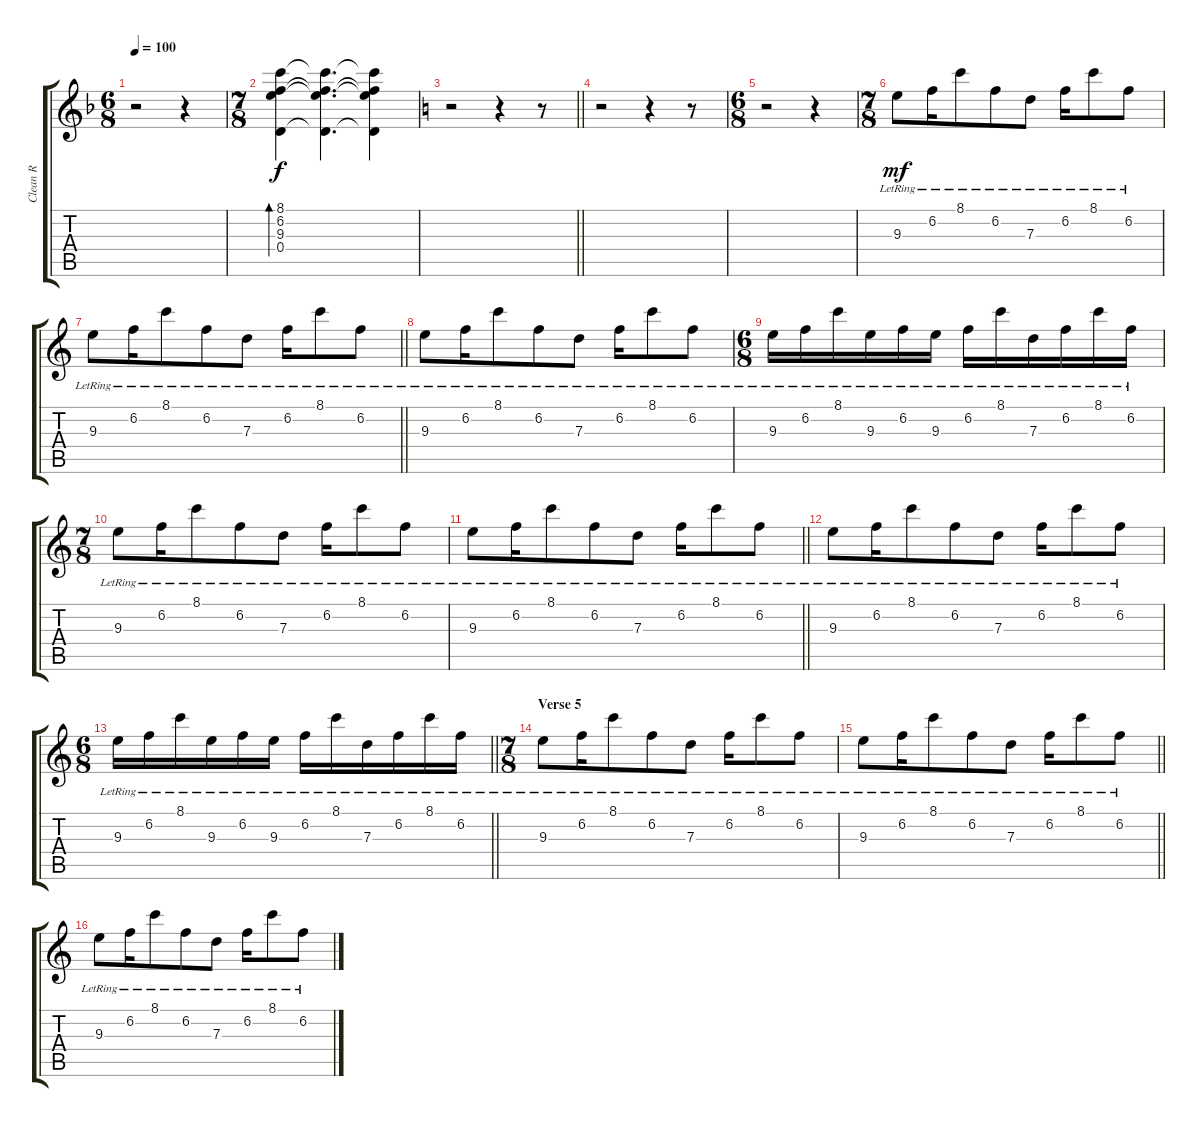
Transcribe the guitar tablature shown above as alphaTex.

\track ("Clean R" "Clean R") {instrument acousticguitarsteel}
\staff {score tabs}
\tuning (E4 B3 G3 D3 A2 D2) {hide}
\ts (6 8)
\tempo 100
\clef g2
\ks f
r.2{dy mf} r.4 |
\ts (7 8)
(8.1 6.2 9.3 0.4).4{bd 30 dy f} (8.1{t} 6.2{t} 9.3{t} 0.4{t}).4{d} (8.1{t} 6.2{t} 9.3{t} 0.4{t}).4 |
\barLineRight lightlight
\ks c
r.2 r.4 r.8 |
r.2 r.4 r.8 |
\ts (6 8)
r.2 r.4 |
\ts (7 8)
9.3{lr}.8{dy mf} 6.2{lr}.16 8.1{lr}.8 6.2{lr}.8 7.3{lr}.8 6.2{lr}.16 8.1{lr}.8 6.2{lr}.8 |
\barLineRight lightlight
9.3{lr}.8 6.2{lr}.16 8.1{lr}.8 6.2{lr}.8 7.3{lr}.8 6.2{lr}.16 8.1{lr}.8 6.2{lr}.8 |
9.3{lr}.8 6.2{lr}.16 8.1{lr}.8 6.2{lr}.8 7.3{lr}.8 6.2{lr}.16 8.1{lr}.8 6.2{lr}.8 |
\ts (6 8)
9.3{lr}.16 6.2{lr}.16 8.1{lr}.16 9.3{lr}.16 6.2{lr}.16 9.3{lr}.16 6.2{lr}.16 8.1{lr}.16 7.3{lr}.16 6.2{lr}.16 8.1{lr}.16 6.2{lr}.16 |
\ts (7 8)
9.3{lr}.8 6.2{lr}.16 8.1{lr}.8 6.2{lr}.8 7.3{lr}.8 6.2{lr}.16 8.1{lr}.8 6.2{lr}.8 |
\barLineRight lightlight
9.3{lr}.8 6.2{lr}.16 8.1{lr}.8 6.2{lr}.8 7.3{lr}.8 6.2{lr}.16 8.1{lr}.8 6.2{lr}.8 |
9.3{lr}.8 6.2{lr}.16 8.1{lr}.8 6.2{lr}.8 7.3{lr}.8 6.2{lr}.16 8.1{lr}.8 6.2{lr}.8 |
\ts (6 8)
\barLineRight lightlight
9.3{lr}.16 6.2{lr}.16 8.1{lr}.16 9.3{lr}.16 6.2{lr}.16 9.3{lr}.16 6.2{lr}.16 8.1{lr}.16 7.3{lr}.16 6.2{lr}.16 8.1{lr}.16 6.2{lr}.16 |
\ts (7 8)
\section ("" "Verse 5")
9.3{lr}.8 6.2{lr}.16 8.1{lr}.8 6.2{lr}.8 7.3{lr}.8 6.2{lr}.16 8.1{lr}.8 6.2{lr}.8 |
\barLineRight lightlight
9.3{lr}.8 6.2{lr}.16 8.1{lr}.8 6.2{lr}.8 7.3{lr}.8 6.2{lr}.16 8.1{lr}.8 6.2{lr}.8 |
9.3{lr}.8 6.2{lr}.16 8.1{lr}.8 6.2{lr}.8 7.3{lr}.8 6.2{lr}.16 8.1{lr}.8 6.2{lr}.8
